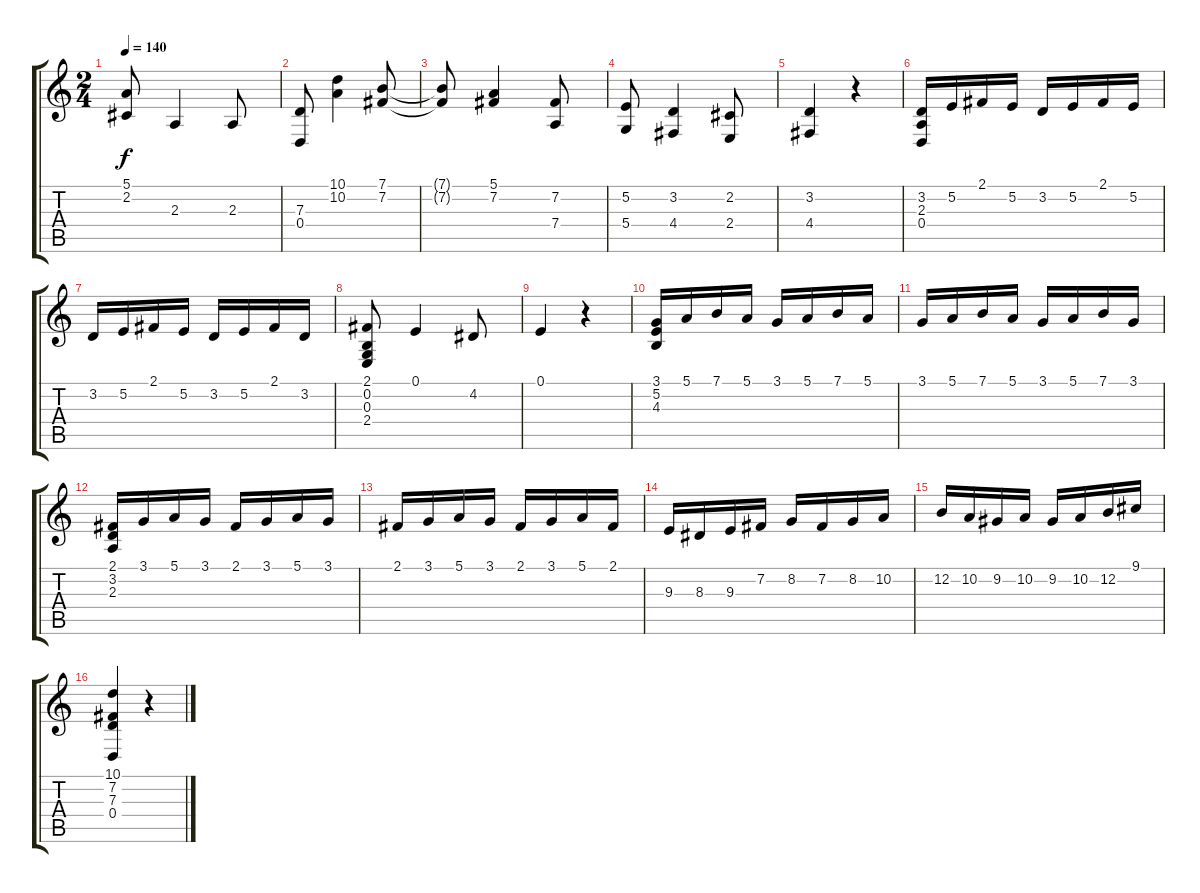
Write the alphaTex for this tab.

\track "" {instrument brightacousticpiano}
\staff {score tabs}
\tuning (E4 B3 G3 D3 A2 E2) {hide}
\ts (2 4)
\tempo 140
\clef g2
\ks c
(5.1{t} 2.2{t}).8{dy f} 2.3.4 2.3.8 |
(7.3 0.4).8 (10.1 10.2).4 (7.1 7.2).8 |
(7.1{t} 7.2{t}).8 (5.1 7.2).4 (7.2 7.4).8 |
(5.2 5.4).8 (3.2 4.4).4 (2.2 2.4).8 |
(3.2 4.4).4 r.4 |
(3.2 2.3 0.4).16 5.2.16 2.1.16 5.2.16 3.2.16 5.2.16 2.1.16 5.2.16 |
3.2.16 5.2.16 2.1.16 5.2.16 3.2.16 5.2.16 2.1.16 3.2.16 |
(2.1 0.2 0.3 2.4).8 0.1.4 4.2.8 |
0.1.4 r.4 |
(3.1 5.2 4.3).16 5.1.16 7.1.16 5.1.16 3.1.16 5.1.16 7.1.16 5.1.16 |
3.1.16 5.1.16 7.1.16 5.1.16 3.1.16 5.1.16 7.1.16 3.1.16 |
(2.1 3.2 2.3).16 3.1.16 5.1.16 3.1.16 2.1.16 3.1.16 5.1.16 3.1.16 |
2.1.16 3.1.16 5.1.16 3.1.16 2.1.16 3.1.16 5.1.16 2.1.16 |
9.3.16 8.3.16 9.3.16 7.2.16 8.2.16 7.2.16 8.2.16 10.2.16 |
12.2.16 10.2.16 9.2.16 10.2.16 9.2.16 10.2.16 12.2.16 9.1.16 |
(10.1 7.2 7.3 0.4).4 r.4
